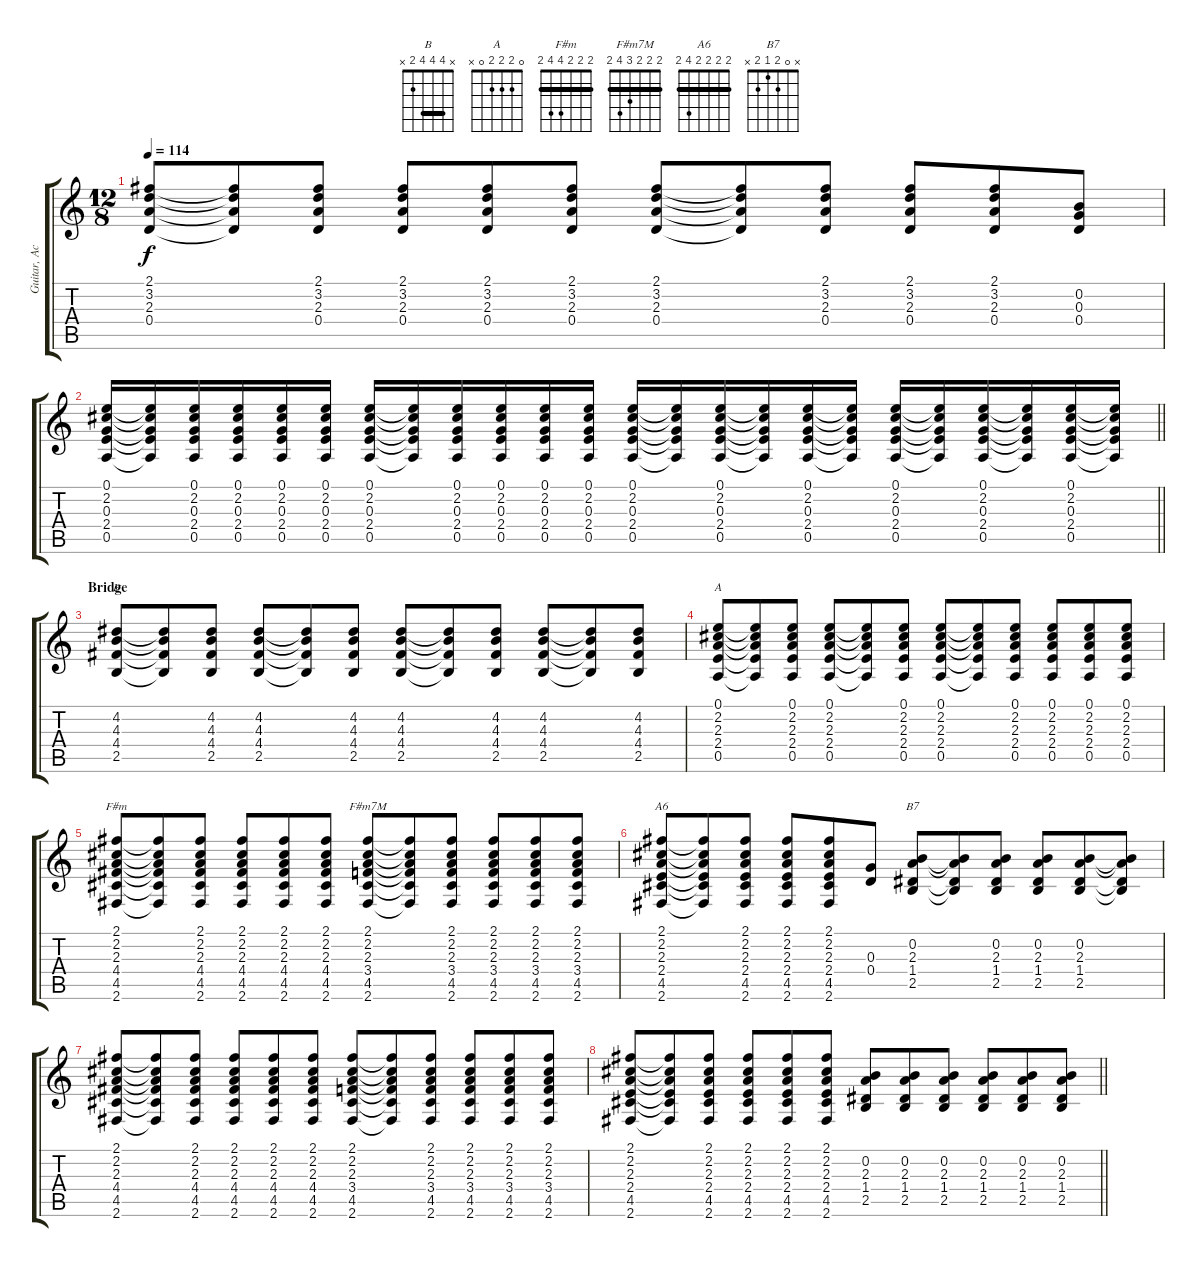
\track ("Guitar, Acoustic" "Guitar, Ac") {instrument acousticguitarnylon}
\staff {score tabs}
\tuning (E4 B3 G3 D3 A2 E2) {hide}
\chord ("B" x 4 4 4 2 x) {barre 4}
\chord ("A" 0 2 2 2 0 x)
\chord ("F#m" 2 2 2 4 4 2) {barre 2}
\chord ("F#m7M" 2 2 2 3 4 2) {barre 2}
\chord ("A6" 2 2 2 2 4 2) {barre 2}
\chord ("B7" x 0 2 1 2 x)
\ts (12 8)
\tempo 114
\clef g2
\ks c
(2.1 3.2 2.3 0.4).8{dy f} (2.1{t} 3.2{t} 2.3{t} 0.4{t}).8 (2.1 3.2 2.3 0.4).8 (2.1 3.2 2.3 0.4).8 (2.1 3.2 2.3 0.4).8 (2.1 3.2 2.3 0.4).8 (2.1 3.2 2.3 0.4).8 (2.1{t} 3.2{t} 2.3{t} 0.4{t}).8 (2.1 3.2 2.3 0.4).8 (2.1 3.2 2.3 0.4).8 (2.1 3.2 2.3 0.4).8 (0.2 0.3 0.4).8 |
\barLineRight lightlight
(0.1 2.2 0.3 2.4 0.5).16 (0.1{t} 2.2{t} 0.3{t} 2.4{t} 0.5{t}).16 (0.1 2.2 0.3 2.4 0.5).16 (0.1 2.2 0.3 2.4 0.5).16 (0.1 2.2 0.3 2.4 0.5).16 (0.1 2.2 0.3 2.4 0.5).16 (0.1 2.2 0.3 2.4 0.5).16 (0.1{t} 2.2{t} 0.3{t} 2.4{t} 0.5{t}).16 (0.1 2.2 0.3 2.4 0.5).16 (0.1 2.2 0.3 2.4 0.5).16 (0.1 2.2 0.3 2.4 0.5).16 (0.1 2.2 0.3 2.4 0.5).16 (0.1 2.2 0.3 2.4 0.5).16 (0.1{t} 2.2{t} 0.3{t} 2.4{t} 0.5{t}).16 (0.1 2.2 0.3 2.4 0.5).16 (0.1{t} 2.2{t} 0.3{t} 2.4{t} 0.5{t}).16 (0.1 2.2 0.3 2.4 0.5).16 (0.1{t} 2.2{t} 0.3{t} 2.4{t} 0.5{t}).16 (0.1 2.2 0.3 2.4 0.5).16 (0.1{t} 2.2{t} 0.3{t} 2.4{t} 0.5{t}).16 (0.1 2.2 0.3 2.4 0.5).16 (0.1{t} 2.2{t} 0.3{t} 2.4{t} 0.5{t}).16 (0.1 2.2 0.3 2.4 0.5).16 (0.1{t} 2.2{t} 0.3{t} 2.4{t} 0.5{t}).16 |
\section ("" "Bridge")
(4.2 4.3 4.4 2.5).8{ch "B"} (4.2{t} 4.3{t} 4.4{t} 2.5{t}).8 (4.2 4.3 4.4 2.5).8 (4.2 4.3 4.4 2.5).8 (4.2{t} 4.3{t} 4.4{t} 2.5{t}).8 (4.2 4.3 4.4 2.5).8 (4.2 4.3 4.4 2.5).8 (4.2{t} 4.3{t} 4.4{t} 2.5{t}).8 (4.2 4.3 4.4 2.5).8 (4.2 4.3 4.4 2.5).8 (4.2{t} 4.3{t} 4.4{t} 2.5{t}).8 (4.2 4.3 4.4 2.5).8 |
(0.1 2.2 2.3 2.4 0.5).8{ch "A"} (0.1{t} 2.2{t} 2.3{t} 2.4{t} 0.5{t}).8 (0.1 2.2 2.3 2.4 0.5).8 (0.1 2.2 2.3 2.4 0.5).8 (0.1{t} 2.2{t} 2.3{t} 2.4{t} 0.5{t}).8 (0.1 2.2 2.3 2.4 0.5).8 (0.1 2.2 2.3 2.4 0.5).8 (0.1{t} 2.2{t} 2.3{t} 2.4{t} 0.5{t}).8 (0.1 2.2 2.3 2.4 0.5).8 (0.1 2.2 2.3 2.4 0.5).8 (0.1 2.2 2.3 2.4 0.5).8 (0.1 2.2 2.3 2.4 0.5).8 |
(2.1 2.2 2.3 4.4 4.5 2.6).8{ch "F#m"} (2.1{t} 2.2{t} 2.3{t} 4.4{t} 4.5{t} 2.6{t}).8 (2.1 2.2 2.3 4.4 4.5 2.6).8 (2.1 2.2 2.3 4.4 4.5 2.6).8 (2.1 2.2 2.3 4.4 4.5 2.6).8 (2.1 2.2 2.3 4.4 4.5 2.6).8 (2.1 2.2 2.3 3.4 4.5 2.6).8{ch "F#m7M"} (2.1{t} 2.2{t} 2.3{t} 3.4{t} 4.5{t} 2.6{t}).8 (2.1 2.2 2.3 3.4 4.5 2.6).8 (2.1 2.2 2.3 3.4 4.5 2.6).8 (2.1 2.2 2.3 3.4 4.5 2.6).8 (2.1 2.2 2.3 3.4 4.5 2.6).8 |
(2.1 2.2 2.3 2.4 4.5 2.6).8{ch "A6"} (2.1{t} 2.2{t} 2.3{t} 2.4{t} 4.5{t} 2.6{t}).8 (2.1 2.2 2.3 2.4 4.5 2.6).8 (2.1 2.2 2.3 2.4 4.5 2.6).8 (2.1 2.2 2.3 2.4 4.5 2.6).8 (0.3 0.4).8 (0.2 2.3 1.4 2.5).8{ch "B7"} (0.2{t} 2.3{t} 1.4{t} 2.5{t}).8 (0.2 2.3 1.4 2.5).8 (0.2 2.3 1.4 2.5).8 (0.2 2.3 1.4 2.5).8 (0.2{t} 2.3{t} 1.4{t} 2.5{t}).8 |
(2.1 2.2 2.3 4.4 4.5 2.6).8 (2.1{t} 2.2{t} 2.3{t} 4.4{t} 4.5{t} 2.6{t}).8 (2.1 2.2 2.3 4.4 4.5 2.6).8 (2.1 2.2 2.3 4.4 4.5 2.6).8 (2.1 2.2 2.3 4.4 4.5 2.6).8 (2.1 2.2 2.3 4.4 4.5 2.6).8 (2.1 2.2 2.3 3.4 4.5 2.6).8 (2.1{t} 2.2{t} 2.3{t} 3.4{t} 4.5{t} 2.6{t}).8 (2.1 2.2 2.3 3.4 4.5 2.6).8 (2.1 2.2 2.3 3.4 4.5 2.6).8 (2.1 2.2 2.3 3.4 4.5 2.6).8 (2.1 2.2 2.3 3.4 4.5 2.6).8 |
\barLineRight lightlight
(2.1 2.2 2.3 2.4 4.5 2.6).8 (2.1{t} 2.2{t} 2.3{t} 2.4{t} 4.5{t} 2.6{t}).8 (2.1 2.2 2.3 2.4 4.5 2.6).8 (2.1 2.2 2.3 2.4 4.5 2.6).8 (2.1 2.2 2.3 2.4 4.5 2.6).8 (2.1 2.2 2.3 2.4 4.5 2.6).8 (0.2 2.3 1.4 2.5).8 (0.2 2.3 1.4 2.5).8 (0.2 2.3 1.4 2.5).8 (0.2 2.3 1.4 2.5).8 (0.2 2.3 1.4 2.5).8 (0.2 2.3 1.4 2.5).8
